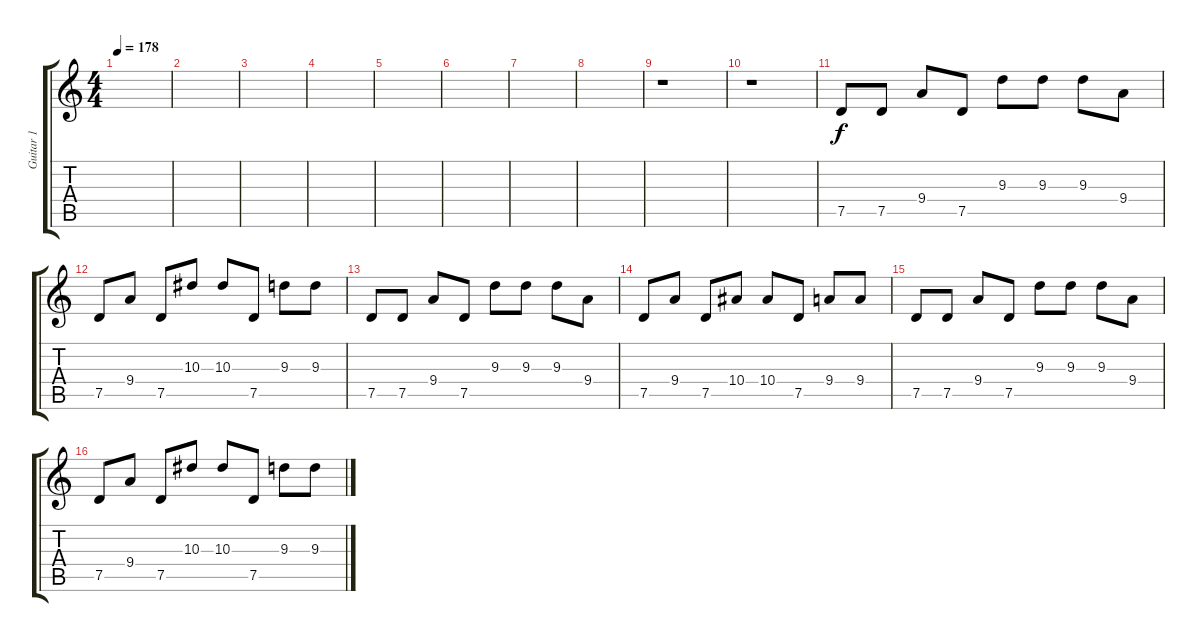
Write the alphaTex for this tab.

\track ("Guitar 1" "Guitar 1") {instrument overdrivenguitar}
\staff {score tabs}
\tuning (D4 A3 F3 C3 G2 D2) {hide}
\ts (4 4)
\tempo 178
\clef g2
\ks c
|
|
|
|
|
|
|
|
r.1 |
r.1 |
7.5.8 7.5.8 9.4.8 7.5.8 9.3.8 9.3.8 9.3.8 9.4.8 |
7.5.8 9.4.8 7.5.8 10.3.8 10.3.8 7.5.8 9.3.8 9.3.8 |
7.5.8 7.5.8 9.4.8 7.5.8 9.3.8 9.3.8 9.3.8 9.4.8 |
7.5.8 9.4.8 7.5.8 10.4.8 10.4.8 7.5.8 9.4.8 9.4.8 |
7.5.8 7.5.8 9.4.8 7.5.8 9.3.8 9.3.8 9.3.8 9.4.8 |
7.5.8 9.4.8 7.5.8 10.3.8 10.3.8 7.5.8 9.3.8 9.3.8
